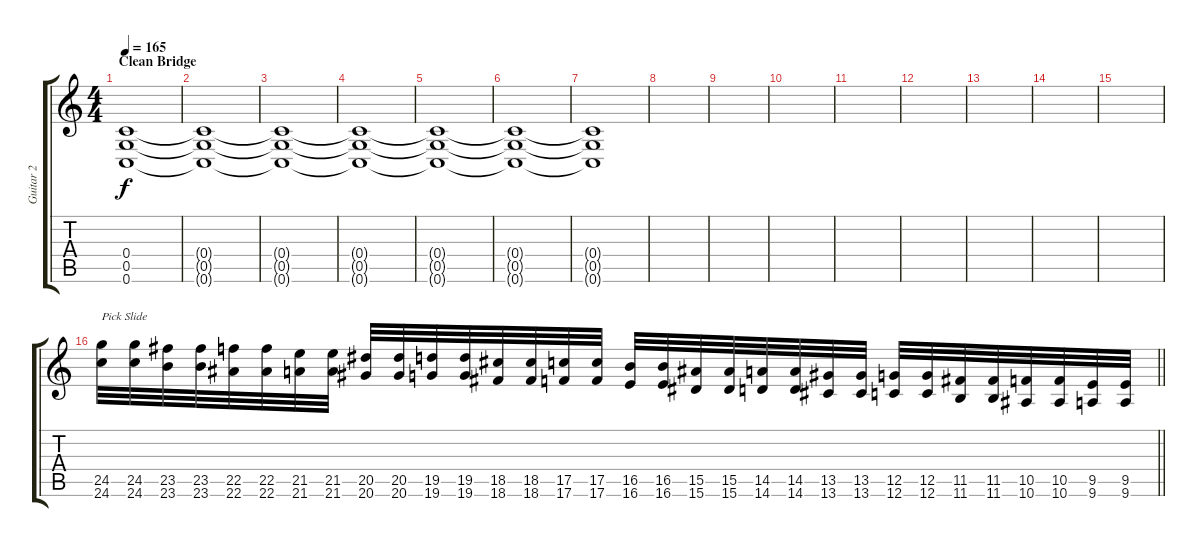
\track ("Guitar 2" "Guitar 2") {instrument distortionguitar}
\staff {score tabs}
\tuning (D4 A3 F3 C3 G2 C2) {hide}
\ts (4 4)
\section ("" "Clean Bridge")
\tempo 165
\clef g2
\ks c
(0.4 0.5 0.6).1{dy f volume 4} |
(0.4{t} 0.5{t} 0.6{t}).1 |
(0.4{t} 0.5{t} 0.6{t}).1 |
(0.4{t} 0.5{t} 0.6{t}).1 |
(0.4{t} 0.5{t} 0.6{t}).1{volume 0} |
(0.4{t} 0.5{t} 0.6{t}).1 |
(0.4{t} 0.5{t} 0.6{t}).1 |
|
|
|
|
|
|
|
|
\barLineRight lightlight
(24.5 24.6).32{txt "Pick Slide" volume 13 instrument guitarfretnoise} (24.5 24.6).32 (23.5 23.6).32 (23.5 23.6).32 (22.5 22.6).32 (22.5 22.6).32 (21.5 21.6).32 (21.5 21.6).32 (20.5 20.6).32 (20.5 20.6).32 (19.5 19.6).32 (19.5 19.6).32 (18.5 18.6).32 (18.5 18.6).32 (17.5 17.6).32 (17.5 17.6).32 (16.5 16.6).32 (16.5 16.6).32 (15.5 15.6).32 (15.5 15.6).32 (14.5 14.6).32 (14.5 14.6).32 (13.5 13.6).32 (13.5 13.6).32 (12.5 12.6).32 (12.5 12.6).32 (11.5 11.6).32 (11.5 11.6).32 (10.5 10.6).32 (10.5 10.6).32 (9.5 9.6).32 (9.5 9.6).32
